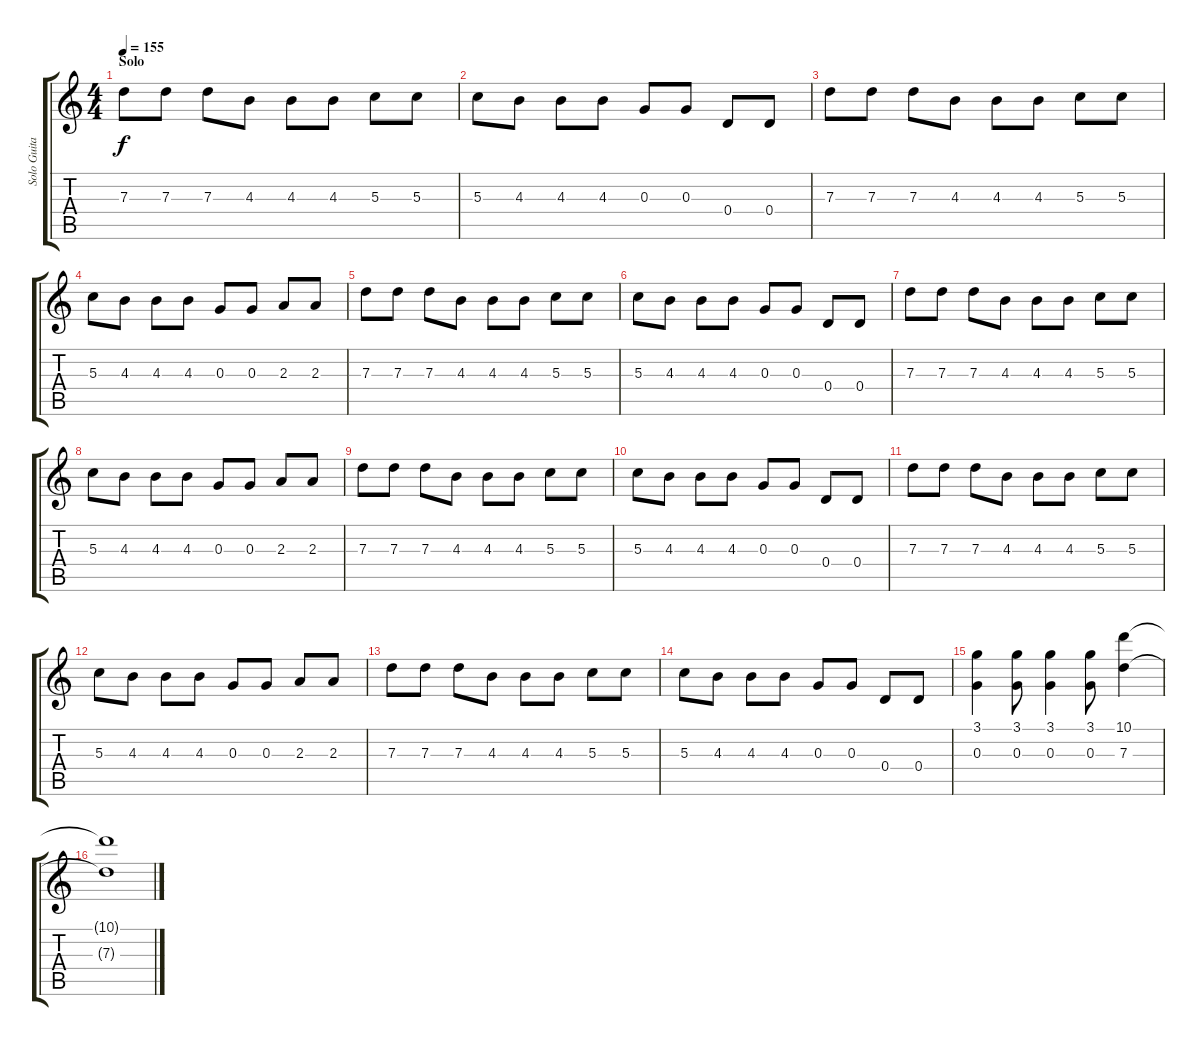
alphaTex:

\track ("Solo Guitar" "Solo Guita") {instrument distortionguitar}
\staff {score tabs}
\tuning (E4 B3 G3 D3 A2 E2) {hide}
\ts (4 4)
\section ("" "Solo")
\tempo 155
\clef g2
\ks c
7.3.8{dy f} 7.3.8 7.3.8 4.3.8 4.3.8 4.3.8 5.3.8 5.3.8 |
5.3.8 4.3.8 4.3.8 4.3.8 0.3.8 0.3.8 0.4.8 0.4.8 |
7.3.8 7.3.8 7.3.8 4.3.8 4.3.8 4.3.8 5.3.8 5.3.8 |
5.3.8 4.3.8 4.3.8 4.3.8 0.3.8 0.3.8 2.3.8 2.3.8 |
7.3.8 7.3.8 7.3.8 4.3.8 4.3.8 4.3.8 5.3.8 5.3.8 |
5.3.8 4.3.8 4.3.8 4.3.8 0.3.8 0.3.8 0.4.8 0.4.8 |
7.3.8 7.3.8 7.3.8 4.3.8 4.3.8 4.3.8 5.3.8 5.3.8 |
5.3.8 4.3.8 4.3.8 4.3.8 0.3.8 0.3.8 2.3.8 2.3.8 |
7.3.8 7.3.8 7.3.8 4.3.8 4.3.8 4.3.8 5.3.8 5.3.8 |
5.3.8 4.3.8 4.3.8 4.3.8 0.3.8 0.3.8 0.4.8 0.4.8 |
7.3.8 7.3.8 7.3.8 4.3.8 4.3.8 4.3.8 5.3.8 5.3.8 |
5.3.8 4.3.8 4.3.8 4.3.8 0.3.8 0.3.8 2.3.8 2.3.8 |
7.3.8 7.3.8 7.3.8 4.3.8 4.3.8 4.3.8 5.3.8 5.3.8 |
5.3.8 4.3.8 4.3.8 4.3.8 0.3.8 0.3.8 0.4.8 0.4.8 |
(3.1 0.3).4 (3.1 0.3).8 (3.1 0.3).4 (3.1 0.3).8 (10.1 7.3).4 |
(10.1{t} 7.3{t}).1
